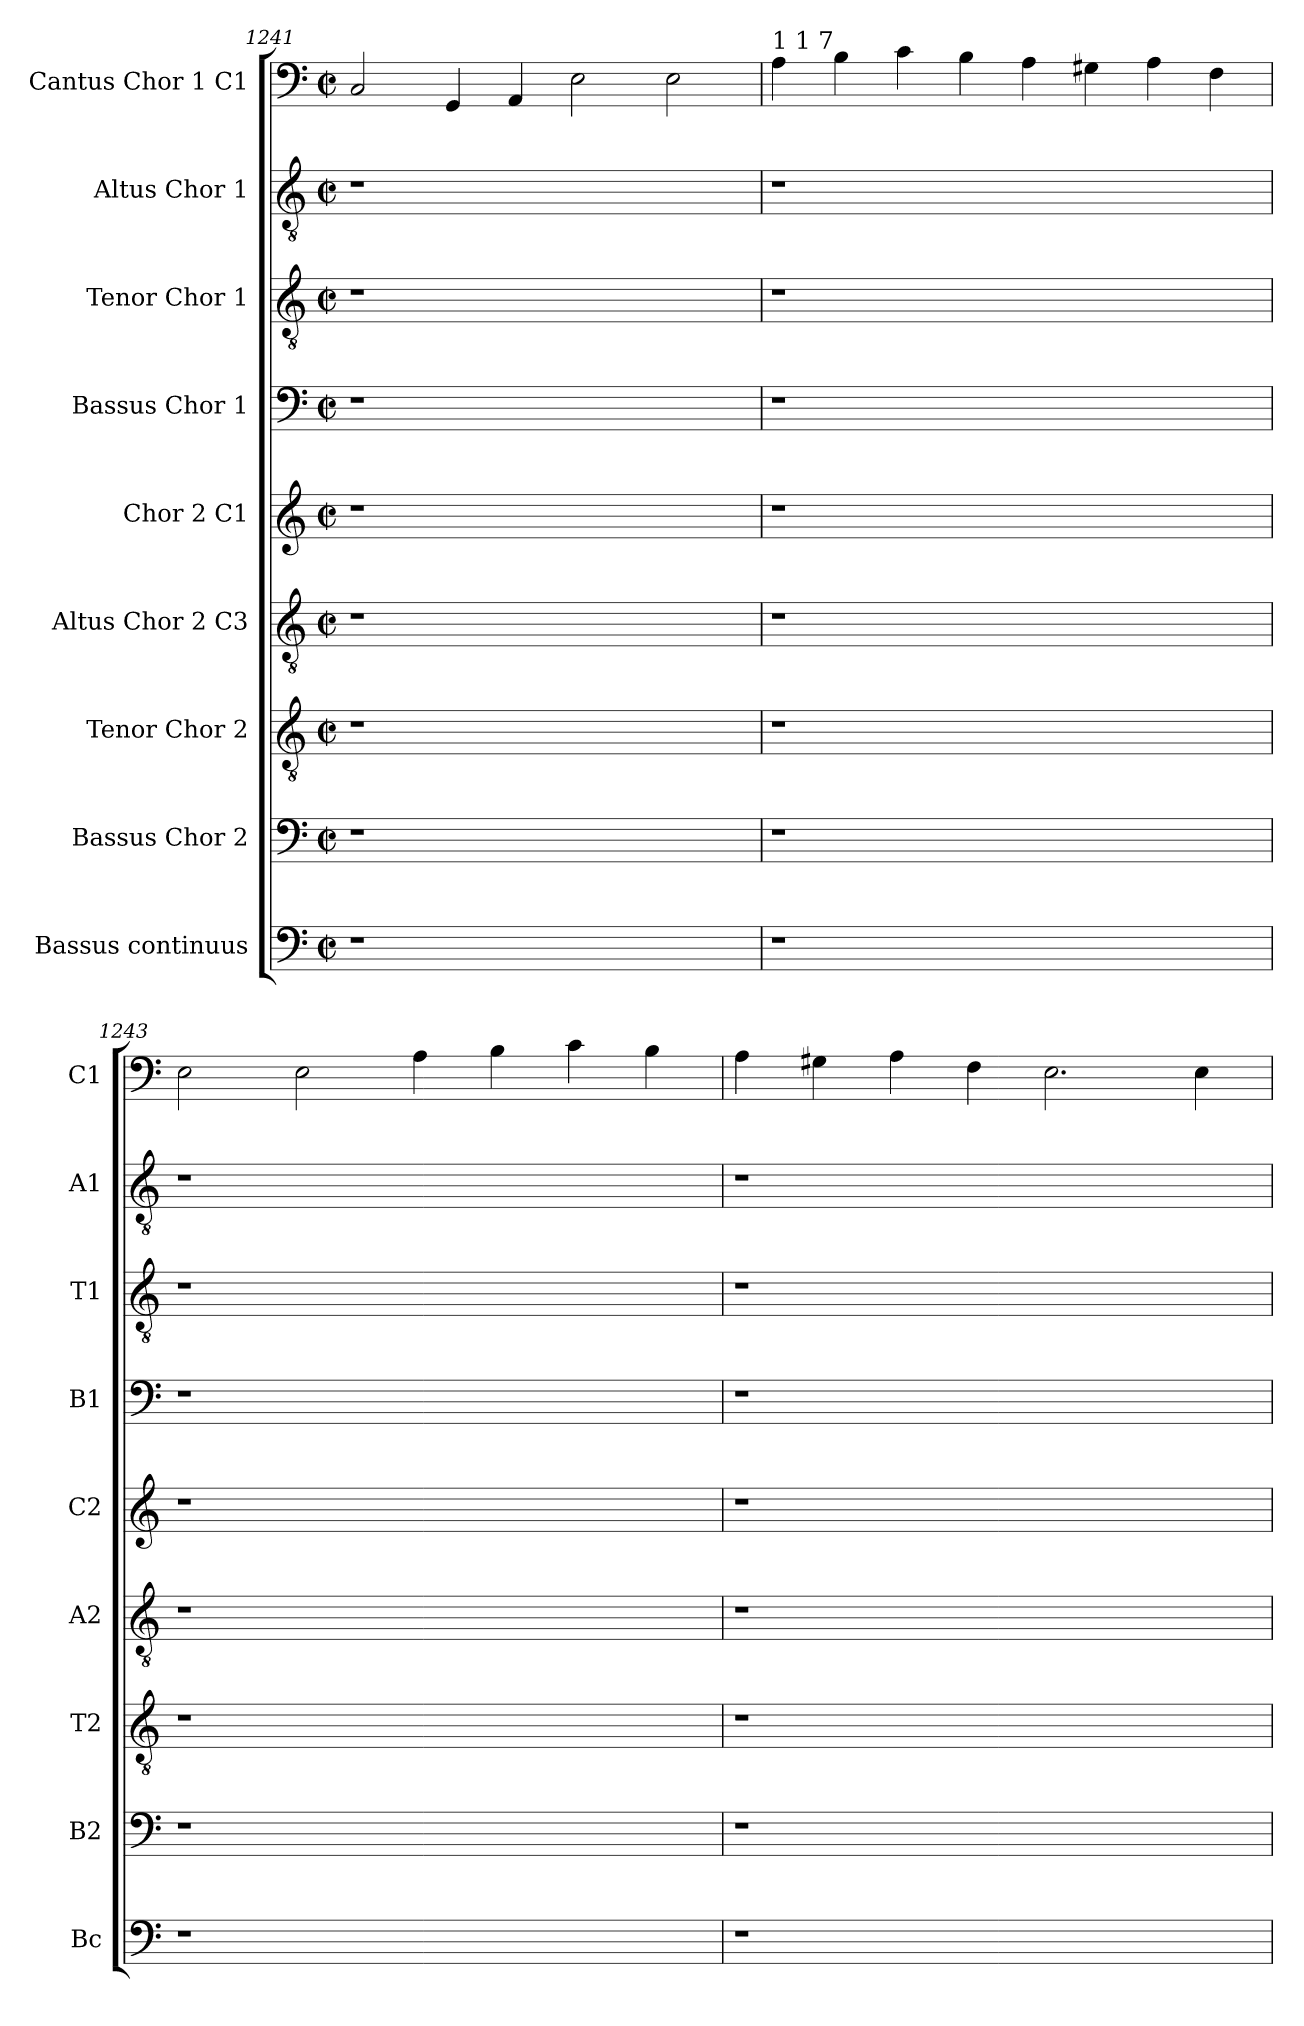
**kern	**kern	**kern	**kern	**kern	**kern	**kern	**kern	**kern
*part9	*part8	*part7	*part6	*part5	*part4	*part3	*part2	*part1
*staff9	*staff8	*staff7	*staff6	*staff5	*staff4	*staff3	*staff2	*staff1
*I"Bassus continuus	*I"Bassus Chor 2	*I"Tenor Chor 2	*I"Altus Chor 2 C3	*I"Chor 2 C1	*I"Bassus Chor 1	*I"Tenor Chor 1	*I"Altus Chor 1	*I"Cantus Chor 1 C1
*I'Bc	*I'B2	*I'T2	*I'A2	*I'C2	*I'B1	*I'T1	*I'A1	*I'C1
*clefF4	*clefF4	*clefGv2	*clefGv2	*clefG2	*clefF4	*clefGv2	*clefGv2	*clefF4
*ITrd7c12	*	*	*	*	*	*	*	*
*k[]	*k[]	*k[]	*k[]	*k[]	*k[]	*k[]	*k[]	*k[]
*C:	*C:	*C:	*C:	*C:	*C:	*C:	*C:	*C:
*M2/2	*M2/2	*M2/2	*M2/2	*M2/2	*M2/2	*M2/2	*M2/2	*M2/2
*met(c|)	*met(c|)	*met(c|)	*met(c|)	*met(c|)	*met(c|)	*met(c|)	*met(c|)	*met(c|)
=1241	=1241	=1241	=1241	=1241	=1241	=1241	=1241	=1241
1r	1r	1r	1r	1r	1r	1r	1r	2C/
.	.	.	.	.	.	.	.	4GG/
.	.	.	.	.	.	.	.	4AA/
1ryy	1ryy	1ryy	1ryy	1ryy	1ryy	1ryy	1ryy	2E\
.	.	.	.	.	.	.	.	2E\
!!LO:LB:g=z
=1242	=1242	=1242	=1242	=1242	=1242	=1242	=1242	=1242
!	!	!	!	!	!	!	!	!LO:TX:a:t=1 1 7
1r	1r	1r	1r	1r	1r	1r	1r	4A\
.	.	.	.	.	.	.	.	4B\
.	.	.	.	.	.	.	.	4c\
.	.	.	.	.	.	.	.	4B\
1ryy	1ryy	1ryy	1ryy	1ryy	1ryy	1ryy	1ryy	4A\
.	.	.	.	.	.	.	.	4G#X\
.	.	.	.	.	.	.	.	4A\
.	.	.	.	.	.	.	.	4F\
=1243	=1243	=1243	=1243	=1243	=1243	=1243	=1243	=1243
1r	1r	1r	1r	1r	1r	1r	1r	2E\
.	.	.	.	.	.	.	.	2E\
1ryy	1ryy	1ryy	1ryy	1ryy	1ryy	1ryy	1ryy	4A\
.	.	.	.	.	.	.	.	4B\
.	.	.	.	.	.	.	.	4c\
.	.	.	.	.	.	.	.	4B\
=1244	=1244	=1244	=1244	=1244	=1244	=1244	=1244	=1244
1r	1r	1r	1r	1r	1r	1r	1r	4A\
.	.	.	.	.	.	.	.	4G#X\
.	.	.	.	.	.	.	.	4A\
.	.	.	.	.	.	.	.	4F\
1ryy	1ryy	1ryy	1ryy	1ryy	1ryy	1ryy	1ryy	2.E\
.	.	.	.	.	.	.	.	4E\
=	=	=	=	=	=	=	=	=
*-	*-	*-	*-	*-	*-	*-	*-	*-
